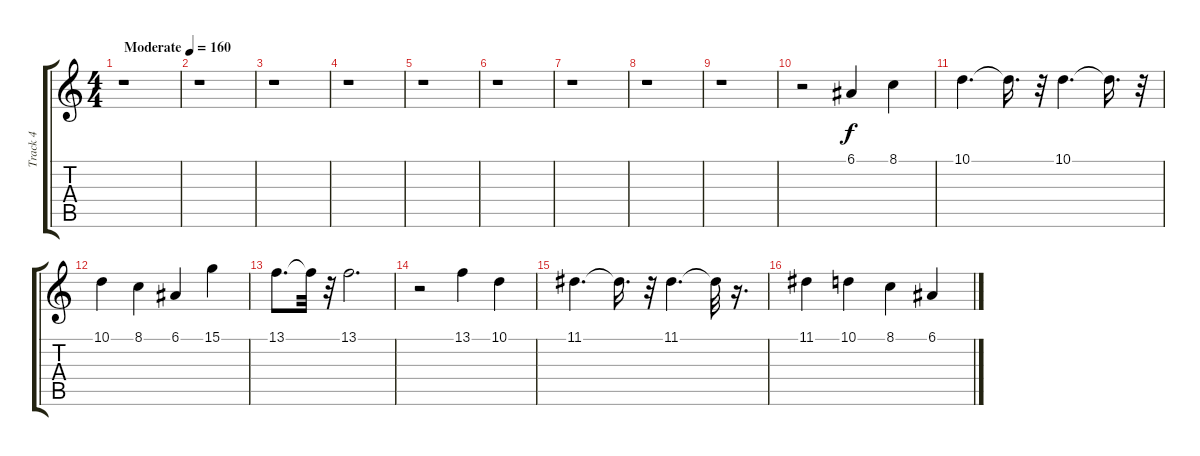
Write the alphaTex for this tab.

\track ("Track 4" "Track 4") {instrument voiceoohs}
\staff {score tabs}
\tuning (E4 B3 G3 D3 A2 E2) {hide}
\ts (4 4)
\tempo (160 "Moderate")
\clef g2
\ks c
r.1{dy f instrument voiceoohs} |
r.1 |
r.1 |
r.1 |
r.1 |
r.1 |
r.1 |
r.1 |
r.1 |
r.2 6.1.4 8.1.4 |
10.1.4{d} 10.1{t}.16{d} r.32 10.1.4{d} 10.1{t}.16{d} r.32 |
10.1.4 8.1.4 6.1.4 15.1.4 |
13.1.8{d} 13.1{t}.32 r.32 13.1.2{d} |
r.2 13.1.4 10.1.4 |
11.1.4{d} 11.1{t}.16{d} r.32 11.1.4{d} 11.1{t}.32 r.16{d} |
11.1.4 10.1.4 8.1.4 6.1.4
